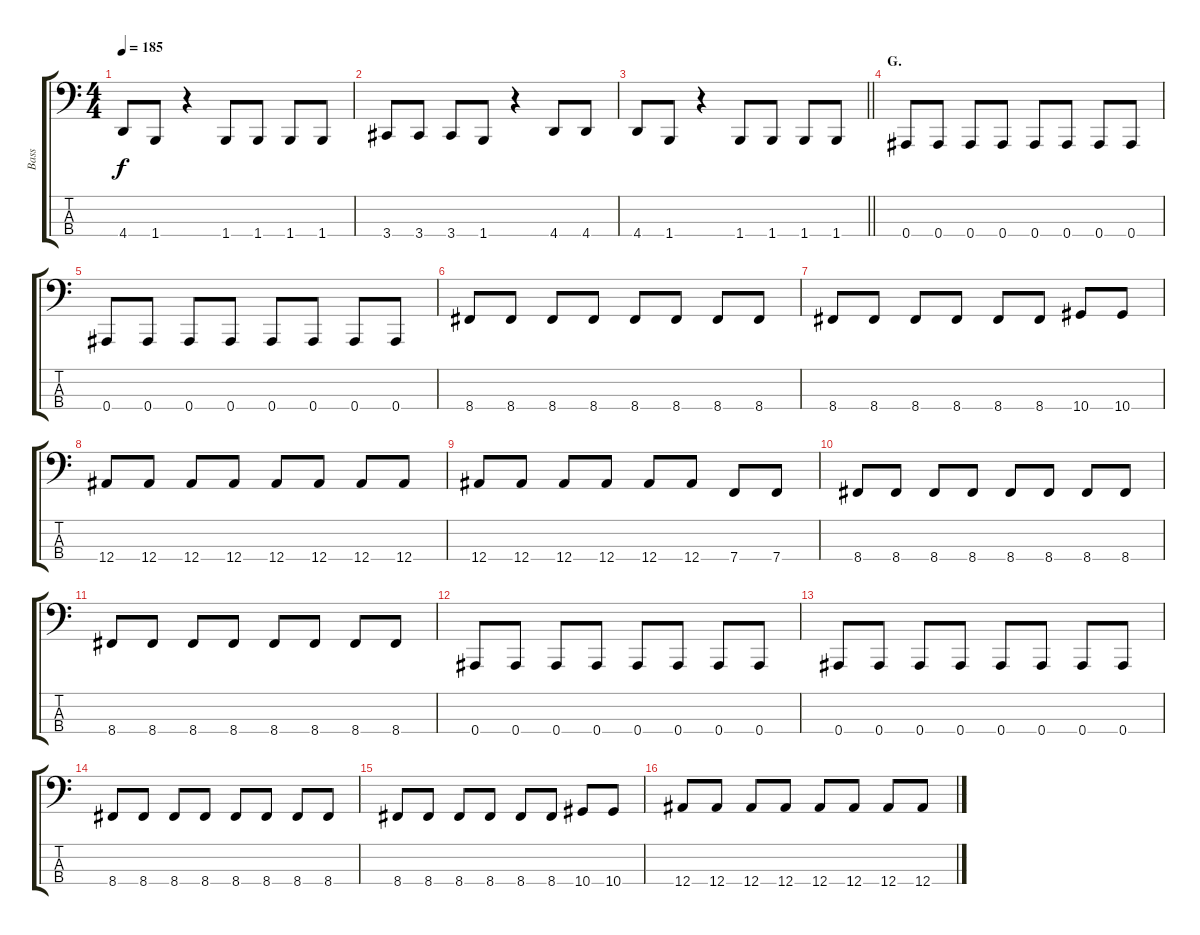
\track ("Bass" "Bass") {instrument electricbasspick}
\staff {score tabs}
\tuning (Eb2 Bb1 F1 Bb0) {hide}
\ts (4 4)
\tempo 185
\clef f4
\ks c
4.4.8{dy f} 1.4.8 r.4 1.4.8 1.4.8 1.4.8 1.4.8 |
3.4.8 3.4.8 3.4.8 1.4.8 r.4 4.4.8 4.4.8 |
\barLineRight lightlight
4.4.8 1.4.8 r.4 1.4.8 1.4.8 1.4.8 1.4.8 |
\section ("" "G.")
0.4.8 0.4.8 0.4.8 0.4.8 0.4.8 0.4.8 0.4.8 0.4.8 |
0.4.8 0.4.8 0.4.8 0.4.8 0.4.8 0.4.8 0.4.8 0.4.8 |
8.4.8 8.4.8 8.4.8 8.4.8 8.4.8 8.4.8 8.4.8 8.4.8 |
8.4.8 8.4.8 8.4.8 8.4.8 8.4.8 8.4.8 10.4.8 10.4.8 |
12.4.8 12.4.8 12.4.8 12.4.8 12.4.8 12.4.8 12.4.8 12.4.8 |
12.4.8 12.4.8 12.4.8 12.4.8 12.4.8 12.4.8 7.4.8 7.4.8 |
8.4.8 8.4.8 8.4.8 8.4.8 8.4.8 8.4.8 8.4.8 8.4.8 |
8.4.8 8.4.8 8.4.8 8.4.8 8.4.8 8.4.8 8.4.8 8.4.8 |
0.4.8 0.4.8 0.4.8 0.4.8 0.4.8 0.4.8 0.4.8 0.4.8 |
0.4.8 0.4.8 0.4.8 0.4.8 0.4.8 0.4.8 0.4.8 0.4.8 |
8.4.8 8.4.8 8.4.8 8.4.8 8.4.8 8.4.8 8.4.8 8.4.8 |
8.4.8 8.4.8 8.4.8 8.4.8 8.4.8 8.4.8 10.4.8 10.4.8 |
12.4.8 12.4.8 12.4.8 12.4.8 12.4.8 12.4.8 12.4.8 12.4.8
